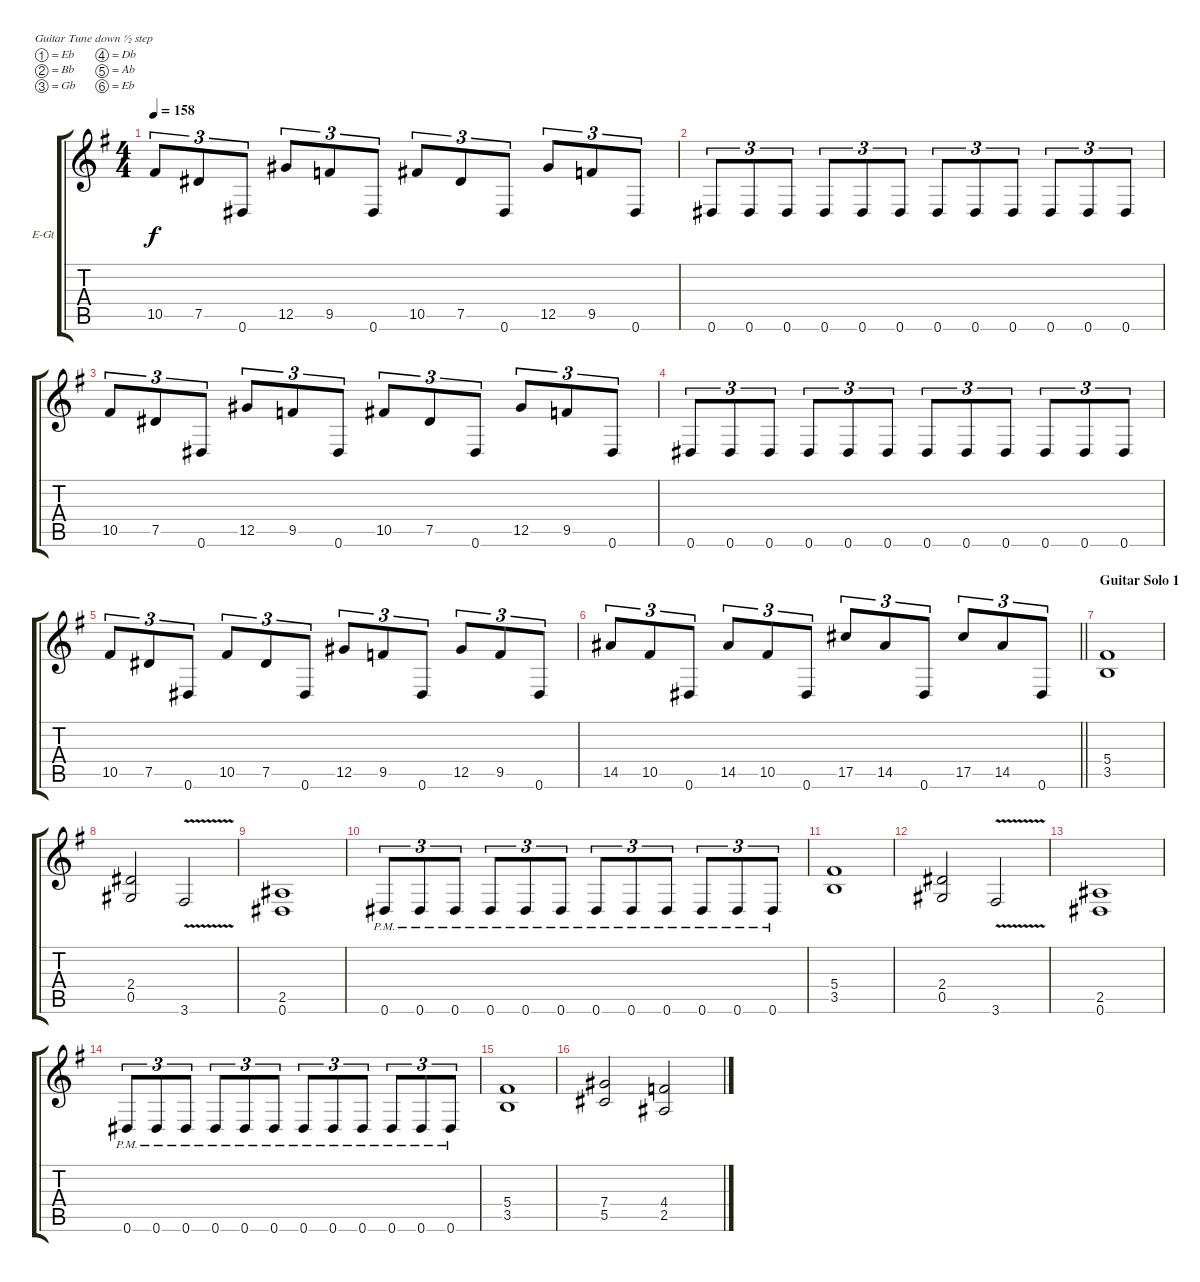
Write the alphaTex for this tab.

\bracketExtendMode groupsimilarinstruments
\firstSystemTrackNameOrientation horizontal
\otherSystemsTrackNameOrientation horizontal
\track ("Гитара 1" "E-Gt") {mute instrument distortionguitar}
\staff {score tabs}
\tuning (Eb4 Bb3 Gb3 Db3 Ab2 Eb2)
\ts (4 4)
\tempo 158
\clef g2
\ks eminor
10.5.8{tu (3 2) dy f} 7.5.8{tu (3 2)} 0.6.8{tu (3 2)} 12.5.8{tu (3 2)} 9.5.8{tu (3 2)} 0.6.8{tu (3 2)} 10.5.8{tu (3 2)} 7.5.8{tu (3 2)} 0.6.8{tu (3 2)} 12.5.8{tu (3 2)} 9.5.8{tu (3 2)} 0.6.8{tu (3 2)} |
0.6.8{tu (3 2)} 0.6.8{tu (3 2)} 0.6.8{tu (3 2)} 0.6.8{tu (3 2)} 0.6.8{tu (3 2)} 0.6.8{tu (3 2)} 0.6.8{tu (3 2)} 0.6.8{tu (3 2)} 0.6.8{tu (3 2)} 0.6.8{tu (3 2)} 0.6.8{tu (3 2)} 0.6.8{tu (3 2)} |
10.5.8{tu (3 2)} 7.5.8{tu (3 2)} 0.6.8{tu (3 2)} 12.5.8{tu (3 2)} 9.5.8{tu (3 2)} 0.6.8{tu (3 2)} 10.5.8{tu (3 2)} 7.5.8{tu (3 2)} 0.6.8{tu (3 2)} 12.5.8{tu (3 2)} 9.5.8{tu (3 2)} 0.6.8{tu (3 2)} |
0.6.8{tu (3 2)} 0.6.8{tu (3 2)} 0.6.8{tu (3 2)} 0.6.8{tu (3 2)} 0.6.8{tu (3 2)} 0.6.8{tu (3 2)} 0.6.8{tu (3 2)} 0.6.8{tu (3 2)} 0.6.8{tu (3 2)} 0.6.8{tu (3 2)} 0.6.8{tu (3 2)} 0.6.8{tu (3 2)} |
10.5.8{tu (3 2)} 7.5.8{tu (3 2)} 0.6.8{tu (3 2)} 10.5.8{tu (3 2)} 7.5.8{tu (3 2)} 0.6.8{tu (3 2)} 12.5.8{tu (3 2)} 9.5.8{tu (3 2)} 0.6.8{tu (3 2)} 12.5.8{tu (3 2)} 9.5.8{tu (3 2)} 0.6.8{tu (3 2)} |
\barLineRight lightlight
14.5.8{tu (3 2)} 10.5.8{tu (3 2)} 0.6.8{tu (3 2)} 14.5.8{tu (3 2)} 10.5.8{tu (3 2)} 0.6.8{tu (3 2)} 17.5.8{tu (3 2)} 14.5.8{tu (3 2)} 0.6.8{tu (3 2)} 17.5.8{tu (3 2)} 14.5.8{tu (3 2)} 0.6.8{tu (3 2)} |
\section ("" "Guitar Solo 1")
(5.4 3.5).1 |
(2.4 0.5).2 3.6{v}.2 |
(2.5 0.6).1 |
0.6{pm}.8{tu (3 2)} 0.6{pm}.8{tu (3 2)} 0.6{pm}.8{tu (3 2)} 0.6{pm}.8{tu (3 2)} 0.6{pm}.8{tu (3 2)} 0.6{pm}.8{tu (3 2)} 0.6{pm}.8{tu (3 2)} 0.6{pm}.8{tu (3 2)} 0.6{pm}.8{tu (3 2)} 0.6{pm}.8{tu (3 2)} 0.6{pm}.8{tu (3 2)} 0.6{pm}.8{tu (3 2)} |
(5.4 3.5).1 |
(2.4 0.5).2 3.6{v}.2 |
(2.5 0.6).1 |
0.6{pm}.8{tu (3 2)} 0.6{pm}.8{tu (3 2)} 0.6{pm}.8{tu (3 2)} 0.6{pm}.8{tu (3 2)} 0.6{pm}.8{tu (3 2)} 0.6{pm}.8{tu (3 2)} 0.6{pm}.8{tu (3 2)} 0.6{pm}.8{tu (3 2)} 0.6{pm}.8{tu (3 2)} 0.6{pm}.8{tu (3 2)} 0.6{pm}.8{tu (3 2)} 0.6{pm}.8{tu (3 2)} |
(5.4 3.5).1 |
(7.4 5.5).2 (4.4 2.5).2
